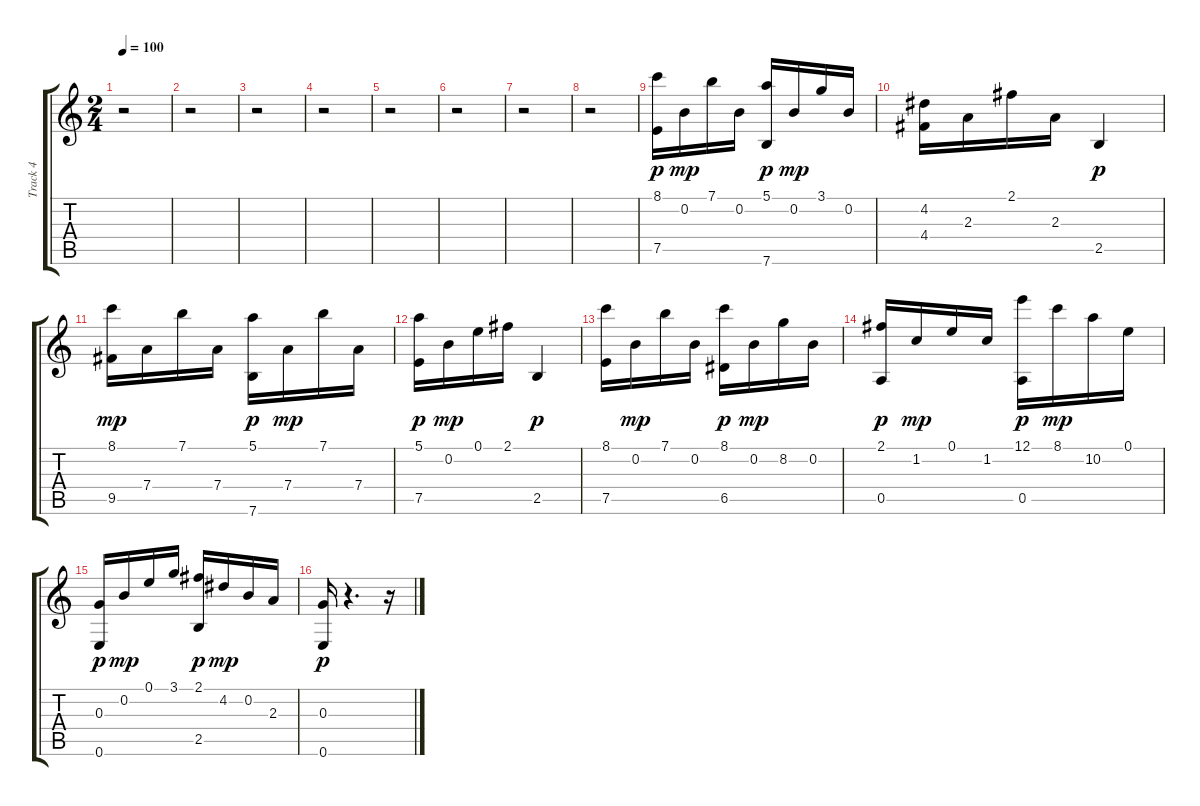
\track ("Track 4" "Track 4") {instrument acousticguitarnylon}
\staff {score tabs}
\tuning (E4 B3 G3 D3 A2 E2) {hide}
\ts (2 4)
\tempo 100
\clef g2
\ks c
r.2{dy p instrument acousticguitarnylon} |
r.2 |
r.2 |
r.2 |
r.2 |
r.2 |
r.2 |
r.2 |
(8.1 7.5).16{balance 8} 0.2.16{dy mp} 7.1.16 0.2.16 (5.1 7.6).16{dy p} 0.2.16{dy mp} 3.1.16 0.2.16 |
(4.2 4.4).16 2.3.16 2.1.16 2.3.16 2.5.4{dy p} |
(8.1 9.5).16{dy mp} 7.4.16 7.1.16 7.4.16 (5.1 7.6).16{dy p} 7.4.16{dy mp} 7.1.16 7.4.16 |
(5.1 7.5).16{dy p} 0.2.16{dy mp} 0.1.16 2.1.16 2.5.4{dy p} |
(8.1 7.5).16 0.2.16{dy mp} 7.1.16 0.2.16 (8.1 6.5).16{dy p} 0.2.16{dy mp} 8.2.16 0.2.16 |
(2.1 0.5).16{dy p} 1.2.16{dy mp} 0.1.16 1.2.16 (12.1 0.5).16{dy p} 8.1.16{dy mp} 10.2.16 0.1.16 |
(0.3 0.6).16{dy p} 0.2.16{dy mp} 0.1.16 3.1.16 (2.1 2.5).16{dy p} 4.2.16{dy mp} 0.2.16 2.3.16 |
(0.3 0.6).16{dy p} r.4{d} r.16
